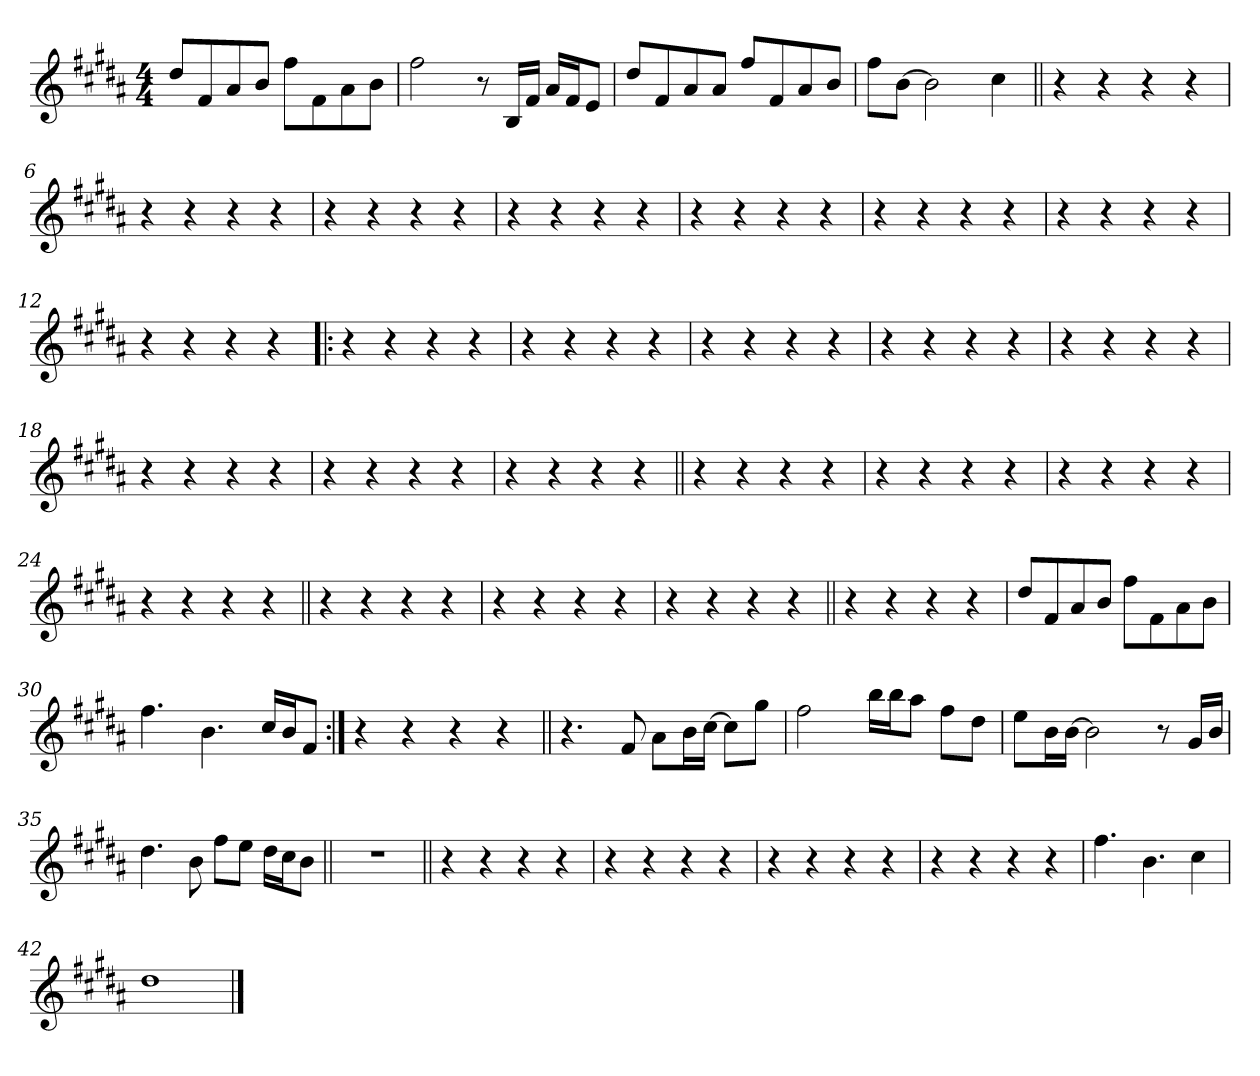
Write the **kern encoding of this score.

**kern
*part1
*staff1
!!LO:PB:g=z
*clefG2
*k[f#c#g#d#a#]
*B:
*M4/4
*MM68
=1
8dd#i/L
8f#i/
8a#i/
8bi/J
8ff#i\L
8f#i\
8a#i\
8bi\J
=2
2ff#i\
8r
16Bi/LL
16f#i/JJ
16a#i/LL
16f#i/J
8ei/J
=3
8dd#i/L
8f#i/
8a#i/
8a#i/J
8ff#i/L
8f#i/
8a#i/
8bi/J
=4
8ff#i\L
[>8bi\J
2bi\]
4cc#i\
!!LO:LB:g=z
=5||
4r
4r
4r
4r
=6
4r
4r
4r
4r
=7
4r
4r
4r
4r
=8
4r
4r
4r
4r
=9
4r
4r
4r
4r
=10
4r
4r
4r
4r
!!LO:LB:g=z
=11
4r
4r
4r
4r
=12
4r
4r
4r
4r
=13!|:
4r
4r
4r
4r
=14
4r
4r
4r
4r
=15
4r
4r
4r
4r
=16
4r
4r
4r
4r
!!LO:LB:g=z
=17
4r
4r
4r
4r
=18
4r
4r
4r
4r
=19
4r
4r
4r
4r
=20
4r
4r
4r
4r
=21||
4r
4r
4r
4r
=22
4r
4r
4r
4r
!!LO:LB:g=z
=23
4r
4r
4r
4r
=24
4r
4r
4r
4r
=25||
4r
4r
4r
4r
=26
4r
4r
4r
4r
=27
4r
4r
4r
4r
!!LO:LB:g=z
=28||
4r
4r
4r
4r
=29
8dd#i/L
8f#i/
8a#i/
8bi/J
8ff#i\L
8f#i\
8a#i\
8bi\J
=30
4.ff#i\
4.bi\
16cc#i/LL
16bi/J
8f#i/J
=31:|!
4r
4r
4r
4r
=32||
4.r
8f#i/
8a#i\L
16bi\L
[>16cc#i\JJ
8cc#i\L]
8gg#i\J
=33
2ff#i\
16bbi\LL
16bbi\J
8aa#i\J
8ff#i\L
8dd#i\J
!!LO:LB:g=z
=34
8eei\L
16bi\L
[>16bi\JJ
2bi\]
8r
16g#i/LL
16bi/JJ
=35
4.dd#i\
8bi\
8ff#i\L
8eei\J
16dd#i\LL
16cc#i\J
8bi\J
=36||
1r
=37||
4r
4r
4r
4r
!!LO:LB:g=z
=38
4r
4r
4r
4r
=39
4r
4r
4r
4r
=40
4r
4r
4r
4r
=41
4.ff#i\
4.bi\
4cc#i\
=42
1dd#i
==
*-
